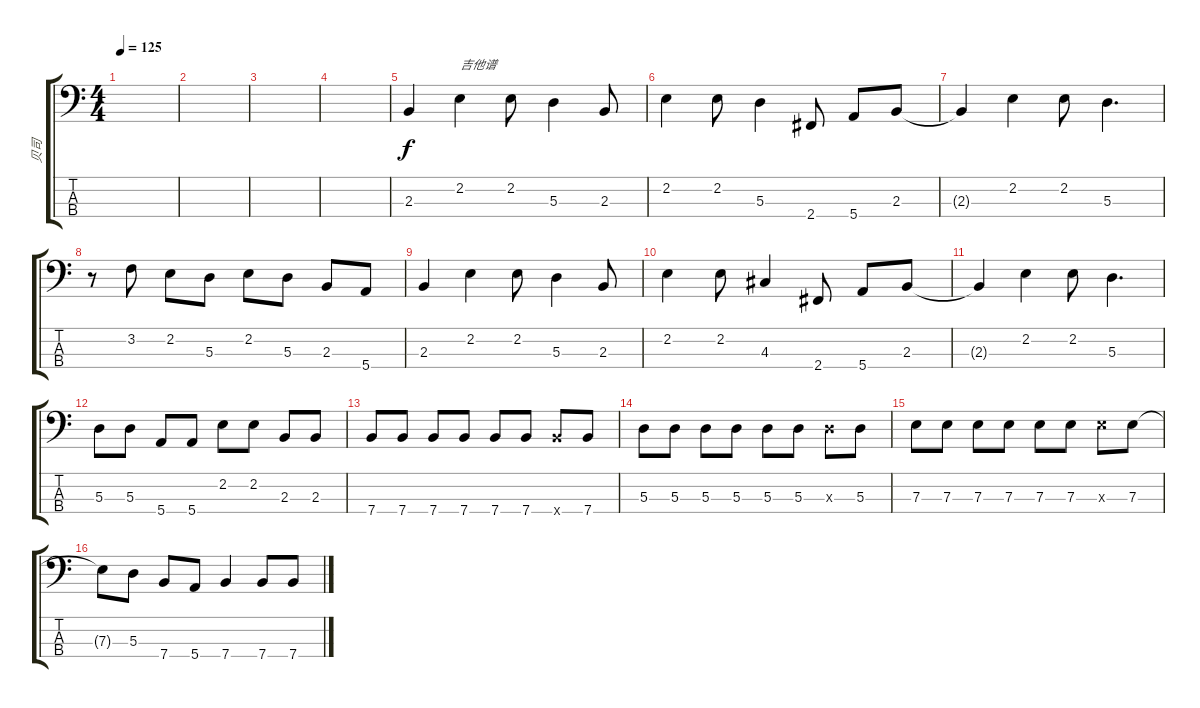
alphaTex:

\track ("贝司" "贝司") {instrument electricbassfinger}
\staff {score tabs}
\tuning (G2 D2 A1 E1) {hide}
\ts (4 4)
\tempo 125
\clef f4
\ks c
|
|
|
|
2.3.4 2.2.4{txt "吉他谱"} 2.2.8 5.3.4 2.3.8 |
2.2.4 2.2.8 5.3.4 2.4.8 5.4.8 2.3.8 |
2.3{t}.4 2.2.4 2.2.8 5.3.4{d} |
r.8 3.2.8 2.2.8 5.3.8 2.2.8 5.3.8 2.3.8 5.4.8 |
2.3.4 2.2.4 2.2.8 5.3.4 2.3.8 |
2.2.4 2.2.8 4.3.4 2.4.8 5.4.8 2.3.8 |
2.3{t}.4 2.2.4 2.2.8 5.3.4{d} |
5.3.8 5.3.8 5.4.8 5.4.8 2.2.8 2.2.8 2.3.8 2.3.8 |
7.4.8 7.4.8 7.4.8 7.4.8 7.4.8 7.4.8 7.4{x}.8 7.4.8 |
5.3.8 5.3.8 5.3.8 5.3.8 5.3.8 5.3.8 5.3{x}.8 5.3.8 |
7.3.8 7.3.8 7.3.8 7.3.8 7.3.8 7.3.8 7.3{x}.8 7.3.8 |
7.3{t}.8 5.3.8 7.4.8 5.4.8 7.4.4 7.4.8 7.4.8
